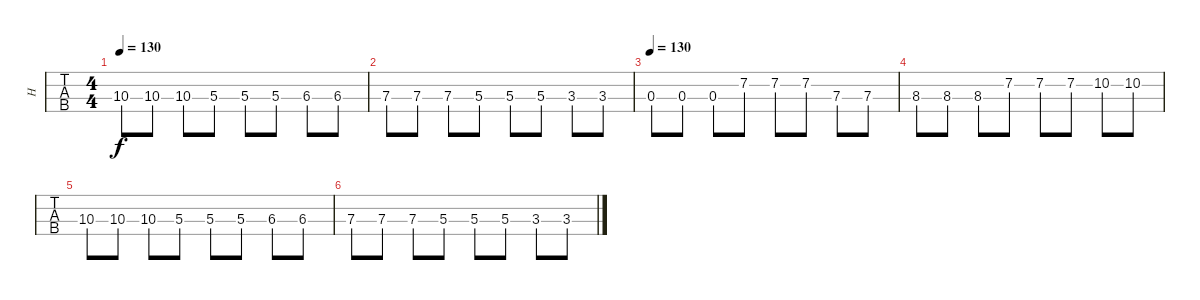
\track ("H" "H") {instrument electricbassfinger}
\staff {tabs}
\tuning (G2 D2 A1 E1) {hide}
\ts (4 4)
\tempo 130
\clef f4
\ks c
10.3.8{dy f} 10.3.8 10.3.8 5.3.8 5.3.8 5.3.8 6.3.8 6.3.8 |
7.3.8 7.3.8 7.3.8 5.3.8 5.3.8 5.3.8 3.3.8 3.3.8 |
\tempo 130
0.3.8 0.3.8 0.3.8 7.2.8 7.2.8 7.2.8 7.3.8 7.3.8 |
8.3.8 8.3.8 8.3.8 7.2.8 7.2.8 7.2.8 10.2.8 10.2.8 |
10.3.8 10.3.8 10.3.8 5.3.8 5.3.8 5.3.8 6.3.8 6.3.8 |
7.3.8 7.3.8 7.3.8 5.3.8 5.3.8 5.3.8 3.3.8 3.3.8
